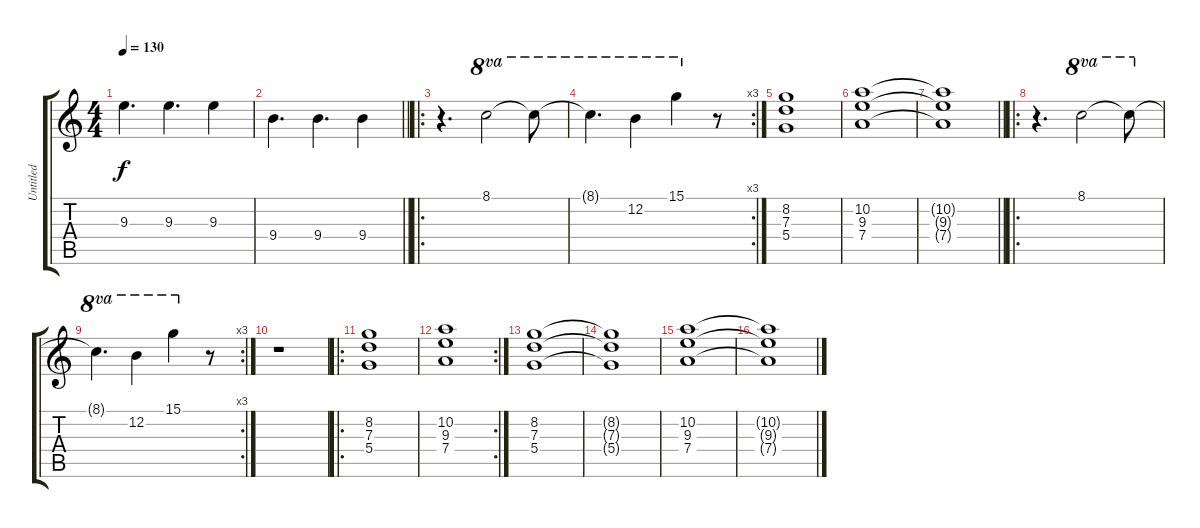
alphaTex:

\track ("Untitled" "Untitled") {instrument electricguitarjazz}
\staff {score tabs}
\tuning (E4 B3 G3 D3 A2 E2) {hide}
\ts (4 4)
\tempo 130
\clef g2
\ks c
9.3.4{d dy f} 9.3.4{d} 9.3.4 |
\barLineRight lightlight
9.4.4{d} 9.4.4{d} 9.4.4 |
\ro
r.4{d} 8.1.2{ot 8va} 8.1{t}.8{ot 8va} |
\rc 3
8.1{t}.4{d ot 8va} 12.2.4{ot 8va} 15.1.4{ot 8va} r.8 |
(8.2 7.3 5.4).1 |
(10.2 9.3 7.4).1 |
\barLineRight lightlight
(10.2{t} 9.3{t} 7.4{t}).1 |
\ro
r.4{d} 8.1.2{ot 8va} 8.1{t}.8{ot 8va} |
\rc 3
8.1{t}.4{d ot 8va} 12.2.4{ot 8va} 15.1.4{ot 8va} r.8 |
r.1 |
\ro
(8.2 7.3 5.4).1 |
\rc 2
(10.2 9.3 7.4).1 |
(8.2 7.3 5.4).1 |
(8.2{t} 7.3{t} 5.4{t}).1 |
(10.2 9.3 7.4).1 |
(10.2{t} 9.3{t} 7.4{t}).1
